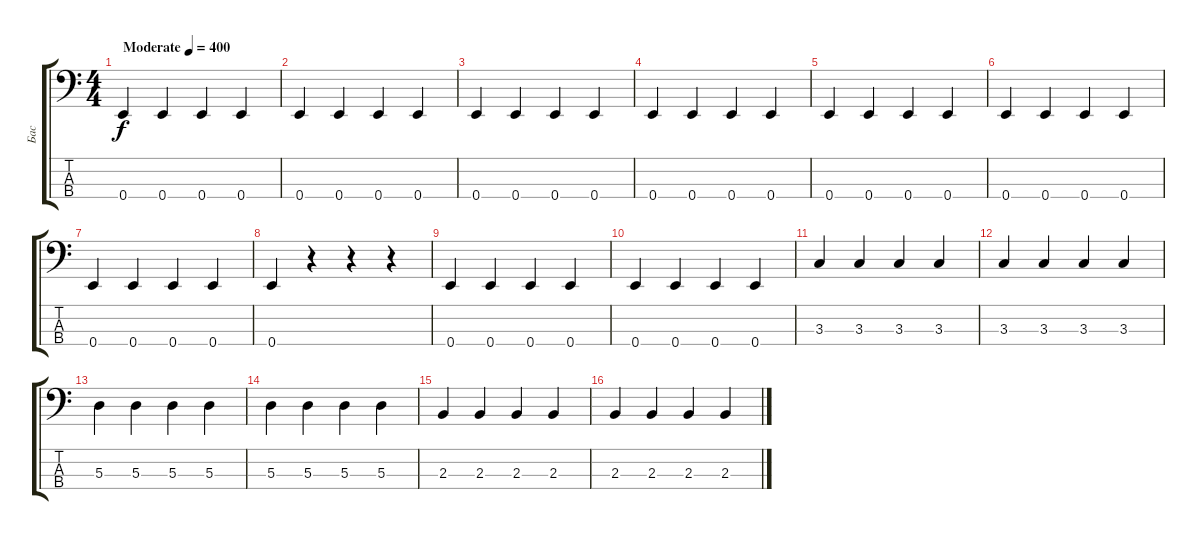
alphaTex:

\track ("Бас" "Бас") {instrument electricbassfinger}
\staff {score tabs}
\tuning (G2 D2 A1 E1) {hide}
\ts (4 4)
\tempo (400 "Moderate")
\clef f4
\ks c
0.4.4{dy f instrument electricbassfinger} 0.4.4 0.4.4 0.4.4 |
0.4.4 0.4.4 0.4.4 0.4.4 |
0.4.4 0.4.4 0.4.4 0.4.4 |
0.4.4 0.4.4 0.4.4 0.4.4 |
0.4.4 0.4.4 0.4.4 0.4.4 |
0.4.4 0.4.4 0.4.4 0.4.4 |
0.4.4 0.4.4 0.4.4 0.4.4 |
0.4.4 r.4 r.4 r.4 |
0.4.4 0.4.4 0.4.4 0.4.4 |
0.4.4 0.4.4 0.4.4 0.4.4 |
3.3.4 3.3.4 3.3.4 3.3.4 |
3.3.4 3.3.4 3.3.4 3.3.4 |
5.3.4 5.3.4 5.3.4 5.3.4 |
5.3.4 5.3.4 5.3.4 5.3.4 |
2.3.4 2.3.4 2.3.4 2.3.4 |
2.3.4 2.3.4 2.3.4 2.3.4
